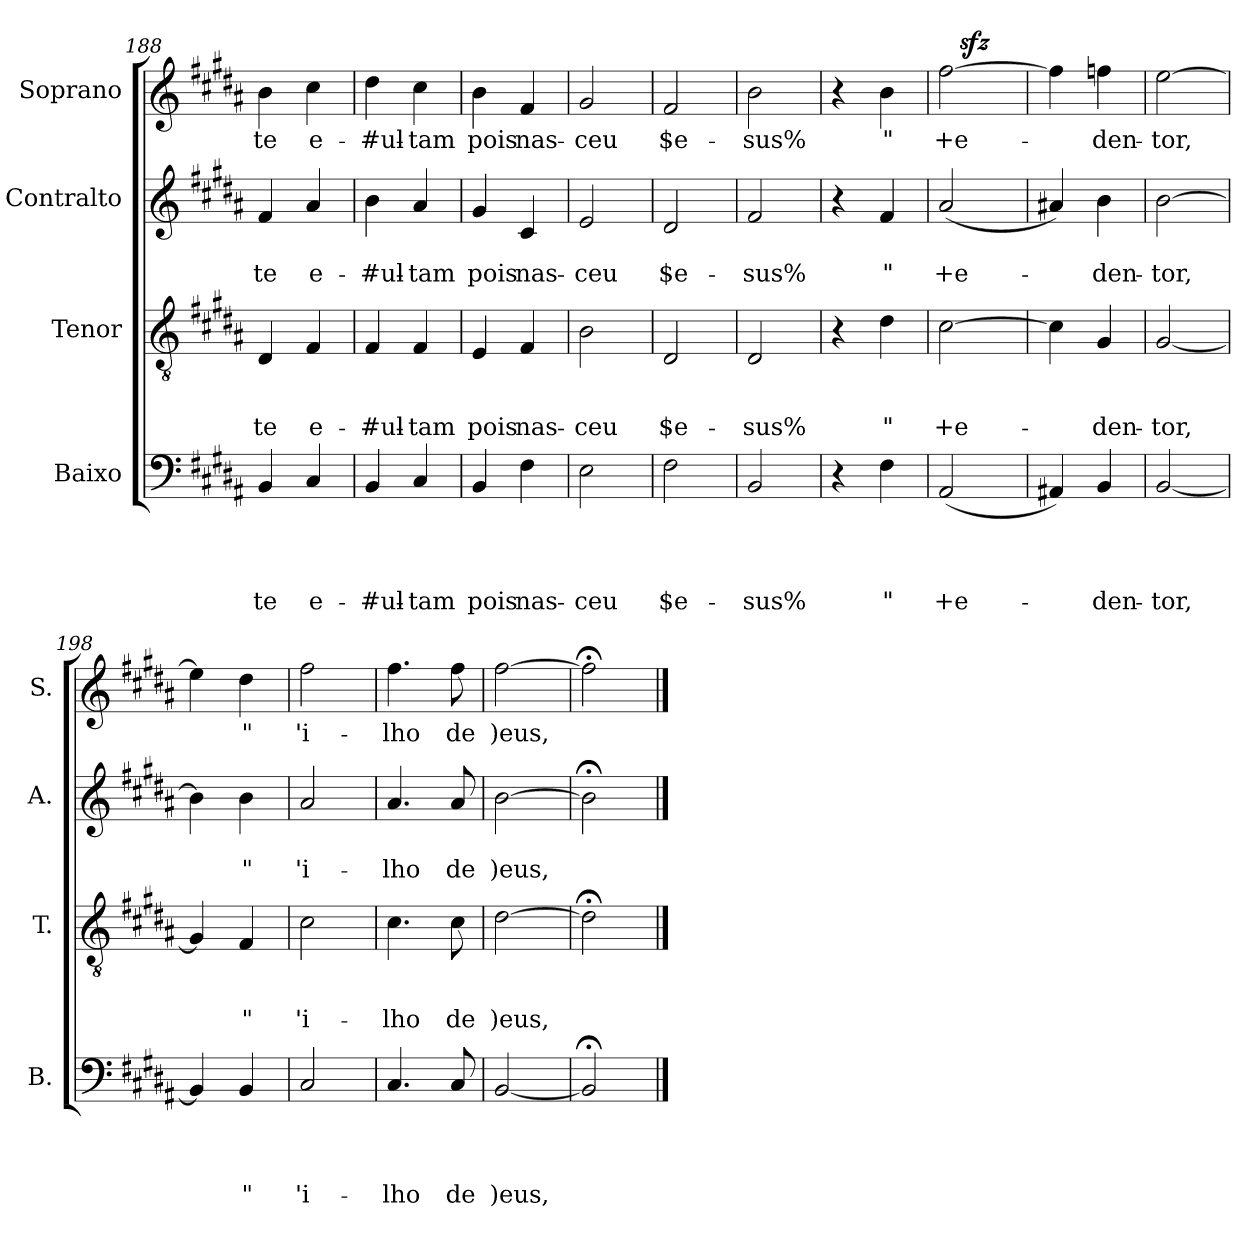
**kern	**text	**text	**text	**text	**kern	**text	**text	**text	**kern	**text	**text	**kern	**text	**dynam
*part4	*part4	*part4	*part4	*part4	*part3	*part3	*part3	*part3	*part2	*part2	*part2	*part1	*part1	*part1
*staff4	*staff4	*staff4	*staff4	*staff4	*staff3	*staff3	*staff3	*staff3	*staff2	*staff2	*staff2	*staff1	*staff1	*staff1
*I"Baixo	*	*	*	*	*I"Tenor	*	*	*	*I"Contralto	*	*	*I"Soprano	*	*
*I'B.	*	*	*	*	*I'T.	*	*	*	*I'A.	*	*	*I'S.	*	*
*clefF4	*	*	*	*	*clefGv2	*	*	*	*clefG2	*	*	*clefG2	*	*
*k[f#c#g#d#a#]	*	*	*	*	*k[f#c#g#d#a#]	*	*	*	*k[f#c#g#d#a#]	*	*	*k[f#c#g#d#a#]	*	*
*B:	*	*	*	*	*B:	*	*	*	*B:	*	*	*B:	*	*
=188	=188	=188	=188	=188	=188	=188	=188	=188	=188	=188	=188	=188	=188	=188
!	!	!	!	!LO:LY:b	!	!	!	!LO:LY:b	!	!	!LO:LY:b	!	!LO:LY:b	!
4BB/	.	.	.	-te	4D#/	.	.	-te	4f#/	.	-te	4b\	-te	.
!	!	!	!	!LO:LY:b	!	!	!	!LO:LY:b	!	!	!LO:LY:b	!	!LO:LY:b	!
4C#/	.	.	.	e-	4F#/	.	.	e-	4a#/	.	e-	4cc#\	e-	.
=189	=189	=189	=189	=189	=189	=189	=189	=189	=189	=189	=189	=189	=189	=189
!	!	!	!	!LO:LY:b	!	!	!	!LO:LY:b	!	!	!LO:LY:b	!	!LO:LY:b	!
4BB/	.	.	.	-#ul-	4F#/	.	.	-#ul-	4b\	.	-#ul-	4dd#\	-#ul-	.
!	!	!	!	!LO:LY:b	!	!	!	!LO:LY:b	!	!	!LO:LY:b	!	!LO:LY:b	!
4C#/	.	.	.	-tam	4F#/	.	.	-tam	4a#/	.	-tam	4cc#\	-tam	.
=190	=190	=190	=190	=190	=190	=190	=190	=190	=190	=190	=190	=190	=190	=190
!	!	!	!	!LO:LY:b	!	!	!	!LO:LY:b	!	!	!LO:LY:b	!	!LO:LY:b	!
4BB/	.	.	.	pois	4E/	.	.	pois	4g#/	.	pois	4b\	pois	.
!	!	!	!	!LO:LY:b	!	!	!	!LO:LY:b	!	!	!LO:LY:b	!	!LO:LY:b	!
4F#\	.	.	.	nas-	4F#/	.	.	nas-	4c#/	.	nas-	4f#/	nas-	.
!!LO:LB:g=z
=191	=191	=191	=191	=191	=191	=191	=191	=191	=191	=191	=191	=191	=191	=191
!	!	!	!	!LO:LY:b	!	!	!	!LO:LY:b	!	!	!LO:LY:b	!	!LO:LY:b	!
2E\	.	.	.	-ceu	2B\	.	.	-ceu	2e/	.	-ceu	2g#/	-ceu	.
=192	=192	=192	=192	=192	=192	=192	=192	=192	=192	=192	=192	=192	=192	=192
!	!	!	!	!LO:LY:b	!	!	!	!LO:LY:b	!	!	!LO:LY:b	!	!LO:LY:b	!
2F#\	.	.	.	$e-	2D#/	.	.	$e-	2d#/	.	$e-	2f#/	$e-	.
=193	=193	=193	=193	=193	=193	=193	=193	=193	=193	=193	=193	=193	=193	=193
!	!	!	!	!LO:LY:b	!	!	!	!LO:LY:b	!	!	!LO:LY:b	!	!LO:LY:b	!
2BB/	.	.	.	-sus%	2D#/	.	.	-sus%	2f#/	.	-sus%	2b\	-sus%	.
=194	=194	=194	=194	=194	=194	=194	=194	=194	=194	=194	=194	=194	=194	=194
4r	.	.	.	.	4r	.	.	.	4r	.	.	4r	.	.
!	!	!	!	!LO:LY:b	!	!	!	!LO:LY:b	!	!	!LO:LY:b	!	!LO:LY:b	!
4F#\	.	.	.	"	4d#\	.	.	"	4f#/	.	"	4b\	"	.
=195	=195	=195	=195	=195	=195	=195	=195	=195	=195	=195	=195	=195	=195	=195
!	!	!	!	!LO:LY:b	!	!	!	!LO:LY:b	!	!	!LO:LY:b	!	!LO:LY:b	!
*	*	*	*	*	*	*	*	*	*	*	*	*^	*	*
(<2AA#/	.	.	.	+e-	[>2c#\	.	.	+e-	(<2a#/	.	+e-	[>2ff#\	16ryy	+e-	.
!	!	!	!	!	!	!	!	!	!	!	!	!	!	!	!LO:DY:a
.	.	.	.	.	.	.	.	.	.	.	.	.	4..ryy	.	sfz
*	*	*	*	*	*	*	*	*	*	*	*	*v	*v	*	*
=196	=196	=196	=196	=196	=196	=196	=196	=196	=196	=196	=196	=196	=196	=196
4AA#X/)	.	.	.	.	4c#\]	.	.	.	4a#X/)	.	.	4ff#\]	.	.
!	!	!	!	!LO:LY:b	!	!	!	!LO:LY:b	!	!	!LO:LY:b	!	!LO:LY:b	!
4BB/	.	.	.	-den-	4G#/	.	.	-den-	4b\	.	-den-	4ffn\	-den-	.
=197	=197	=197	=197	=197	=197	=197	=197	=197	=197	=197	=197	=197	=197	=197
!	!	!	!	!LO:LY:b	!	!	!	!LO:LY:b	!	!	!LO:LY:b	!	!LO:LY:b	!
[<2BB/	.	.	.	-tor,	[<2G#/	.	.	-tor,	[>2b\	.	-tor,	[>2ee\	-tor,	.
=198	=198	=198	=198	=198	=198	=198	=198	=198	=198	=198	=198	=198	=198	=198
4BB/]	.	.	.	.	4G#/]	.	.	.	4b\]	.	.	4ee\]	.	.
!	!	!	!	!LO:LY:b	!	!	!	!LO:LY:b	!	!	!LO:LY:b	!	!LO:LY:b	!
4BB/	.	.	.	"	4F#/	.	.	"	4b\	.	"	4dd#\	"	.
=199	=199	=199	=199	=199	=199	=199	=199	=199	=199	=199	=199	=199	=199	=199
!	!	!	!	!LO:LY:b	!	!	!	!LO:LY:b	!	!	!LO:LY:b	!	!LO:LY:b	!
2C#/	.	.	.	'i-	2c#\	.	.	'i-	2a#/	.	'i-	2ff#\	'i-	.
=200	=200	=200	=200	=200	=200	=200	=200	=200	=200	=200	=200	=200	=200	=200
!	!	!	!	!LO:LY:b	!	!	!	!LO:LY:b	!	!	!LO:LY:b	!	!LO:LY:b	!
4.C#/	.	.	.	-lho	4.c#\	.	.	-lho	4.a#/	.	-lho	4.ff#\	-lho	.
!	!	!	!	!LO:LY:b	!	!	!	!LO:LY:b	!	!	!LO:LY:b	!	!LO:LY:b	!
8C#/	.	.	.	de	8c#\	.	.	de	8a#/	.	de	8ff#\	de	.
=201	=201	=201	=201	=201	=201	=201	=201	=201	=201	=201	=201	=201	=201	=201
!	!	!	!	!LO:LY:b	!	!	!	!LO:LY:b	!	!	!LO:LY:b	!	!LO:LY:b	!
[<2BB/	.	.	.	)eus,	[>2d#\	.	.	)eus,	[>2b\	.	)eus,	[>2ff#\	)eus,	.
=202	=202	=202	=202	=202	=202	=202	=202	=202	=202	=202	=202	=202	=202	=202
2BB;/]	.	.	.	.	2d#;<\]	.	.	.	2b;<\]	.	.	2ff#;<\]	.	.
==	==	==	==	==	==	==	==	==	==	==	==	==	==	==
*-	*-	*-	*-	*-	*-	*-	*-	*-	*-	*-	*-	*-	*-	*-
